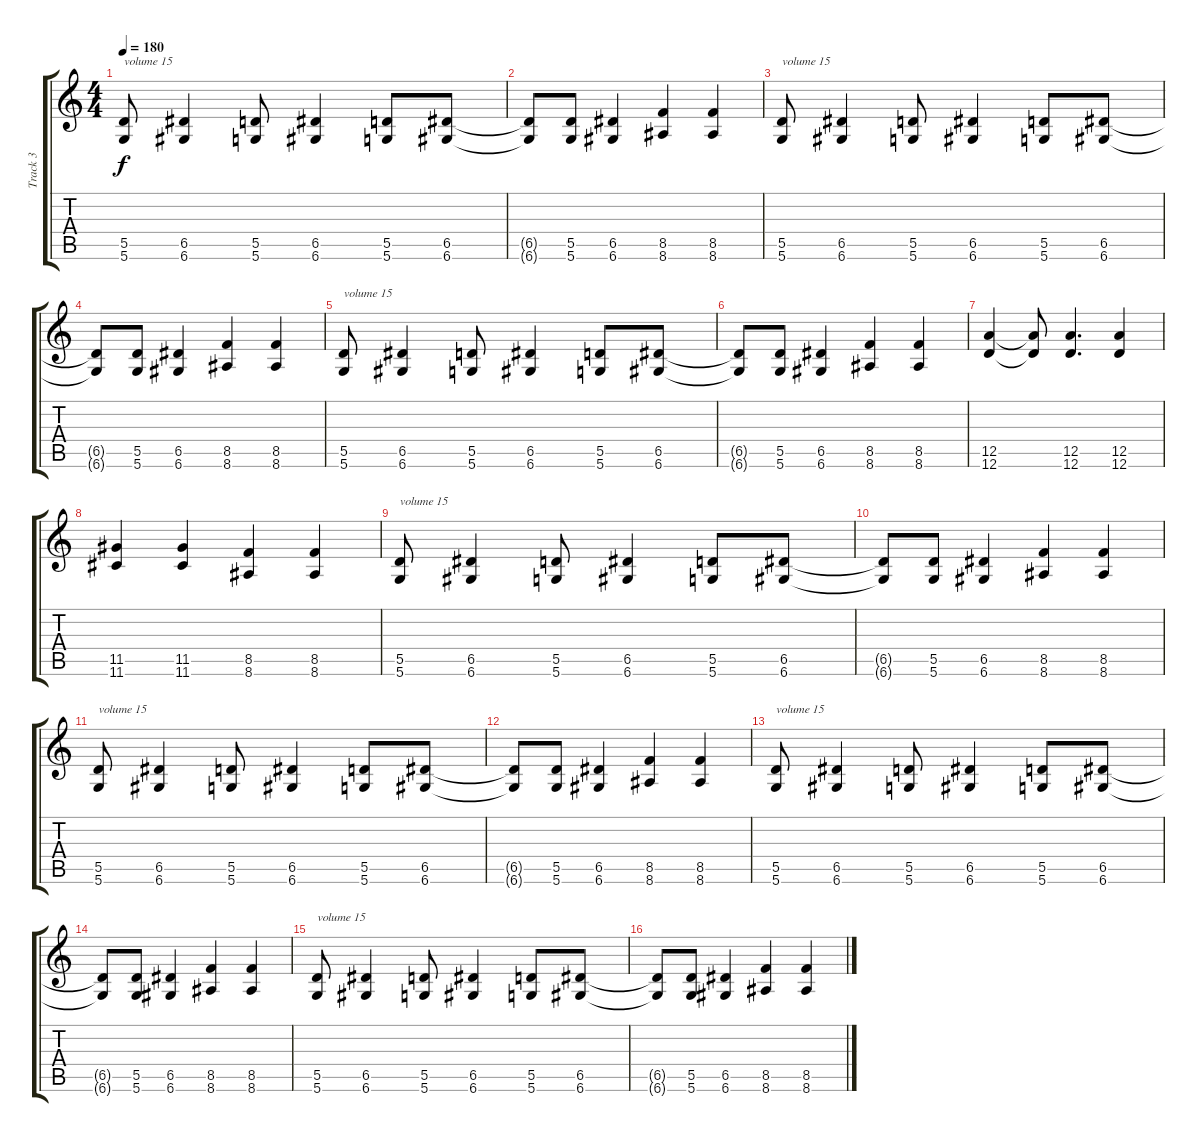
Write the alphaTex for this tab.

\track ("Track 3" "Track 3") {instrument distortionguitar}
\staff {score tabs}
\tuning (E4 B3 G3 D3 A2 D2) {hide}
\ts (4 4)
\tempo 180
\clef g2
\ks c
(5.5 5.6).8{txt "volume 15" dy f volume 15 instrument distortionguitar} (6.5 6.6).4 (5.5 5.6).8 (6.5 6.6).4 (5.5 5.6).8 (6.5 6.6).8 |
(6.5{t} 6.6{t}).8 (5.5 5.6).8 (6.5 6.6).4 (8.5 8.6).4 (8.5 8.6).4 |
(5.5 5.6).8{txt "volume 15" volume 15 instrument distortionguitar} (6.5 6.6).4 (5.5 5.6).8 (6.5 6.6).4 (5.5 5.6).8 (6.5 6.6).8 |
(6.5{t} 6.6{t}).8 (5.5 5.6).8 (6.5 6.6).4 (8.5 8.6).4 (8.5 8.6).4 |
(5.5 5.6).8{txt "volume 15" volume 15 instrument distortionguitar} (6.5 6.6).4 (5.5 5.6).8 (6.5 6.6).4 (5.5 5.6).8 (6.5 6.6).8 |
(6.5{t} 6.6{t}).8 (5.5 5.6).8 (6.5 6.6).4 (8.5 8.6).4 (8.5 8.6).4 |
(12.5 12.6).4 (12.5{t} 12.6{t}).8 (12.5 12.6).4{d} (12.5 12.6).4 |
(11.5 11.6).4 (11.5 11.6).4 (8.5 8.6).4 (8.5 8.6).4 |
(5.5 5.6).8{txt "volume 15" volume 15 instrument distortionguitar} (6.5 6.6).4 (5.5 5.6).8 (6.5 6.6).4 (5.5 5.6).8 (6.5 6.6).8 |
(6.5{t} 6.6{t}).8 (5.5 5.6).8 (6.5 6.6).4 (8.5 8.6).4 (8.5 8.6).4 |
(5.5 5.6).8{txt "volume 15" volume 15 instrument distortionguitar} (6.5 6.6).4 (5.5 5.6).8 (6.5 6.6).4 (5.5 5.6).8 (6.5 6.6).8 |
(6.5{t} 6.6{t}).8 (5.5 5.6).8 (6.5 6.6).4 (8.5 8.6).4 (8.5 8.6).4 |
(5.5 5.6).8{txt "volume 15" volume 15 instrument distortionguitar} (6.5 6.6).4 (5.5 5.6).8 (6.5 6.6).4 (5.5 5.6).8 (6.5 6.6).8 |
(6.5{t} 6.6{t}).8 (5.5 5.6).8 (6.5 6.6).4 (8.5 8.6).4 (8.5 8.6).4 |
(5.5 5.6).8{txt "volume 15" volume 15 instrument distortionguitar} (6.5 6.6).4 (5.5 5.6).8 (6.5 6.6).4 (5.5 5.6).8 (6.5 6.6).8 |
(6.5{t} 6.6{t}).8 (5.5 5.6).8 (6.5 6.6).4 (8.5 8.6).4 (8.5 8.6).4
